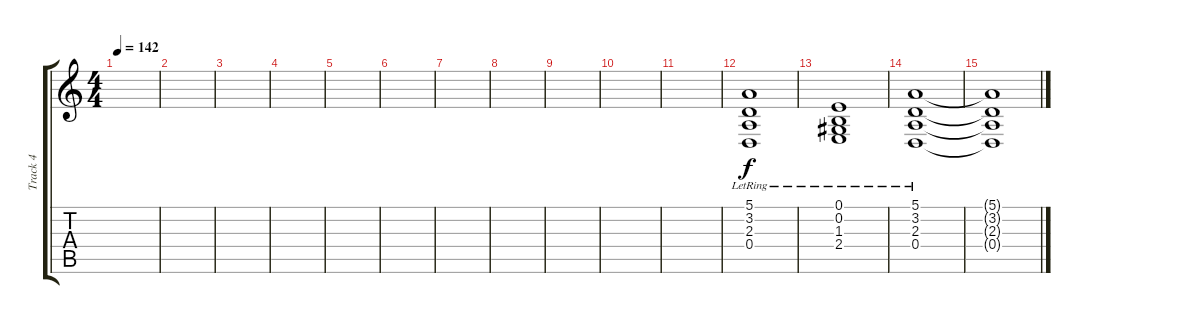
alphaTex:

\track ("Track 4" "Track 4") {instrument choiraahs}
\staff {score tabs}
\tuning (E4 B3 G3 D3 A2 E2) {hide}
\ts (4 4)
\tempo 142
\clef g2
\ks c
|
|
|
|
|
|
|
|
|
|
|
(5.1{lr} 3.2{lr} 2.3{lr} 0.4{lr}).1 |
(0.1{lr} 0.2{lr} 1.3{lr} 2.4{lr}).1 |
(5.1{lr} 3.2{lr} 2.3{lr} 0.4{lr}).1 |
(5.1{t} 3.2{t} 2.3{t} 0.4{t}).1
